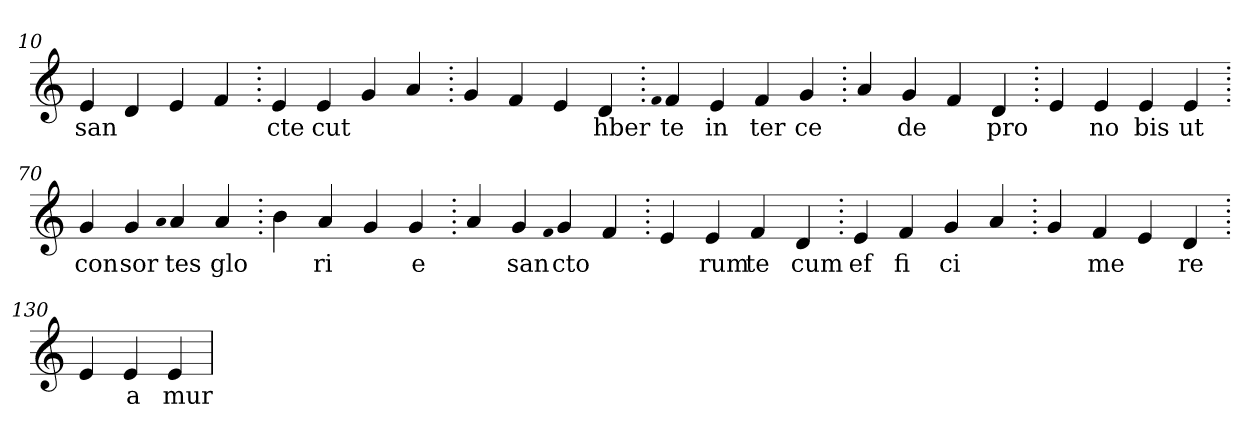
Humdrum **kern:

**kern	**text
*part1	*part1
*staff1	*staff1
*clefG2	*
=10.	=10.
4e	san
4d	.
4e	.
4f	.
=20.	=20.
4e	cte
4e	cut
4g	.
4a	.
=30.	=30.
4g	.
4f	.
4e	.
4d	hber
=40.	=40.
qqf	.
4f	te
4e	in
4f	ter
4g	ce
=50.	=50.
4a	.
4g	de
4f	.
4d	pro
=60.	=60.
4e	.
4e	no
4e	bis
4e	ut
=70.	=70.
4g	con
4g	sor
qqa	.
4a	tes
4a	glo
=80.	=80.
4b	.
4a	ri
4g	.
4g	e
=90.	=90.
4a	.
4g	san
qqf	.
4g	cto
4f	.
=100.	=100.
4e	.
4e	rum
4f	te
4d	cum
=110.	=110.
4e	ef
4f	fi
4g	ci
4a	.
=120.	=120.
4g	.
4f	me
4e	.
4d	re
=130.	=130.
4e	.
4e	a
4e	mur
=	=
*-	*-
